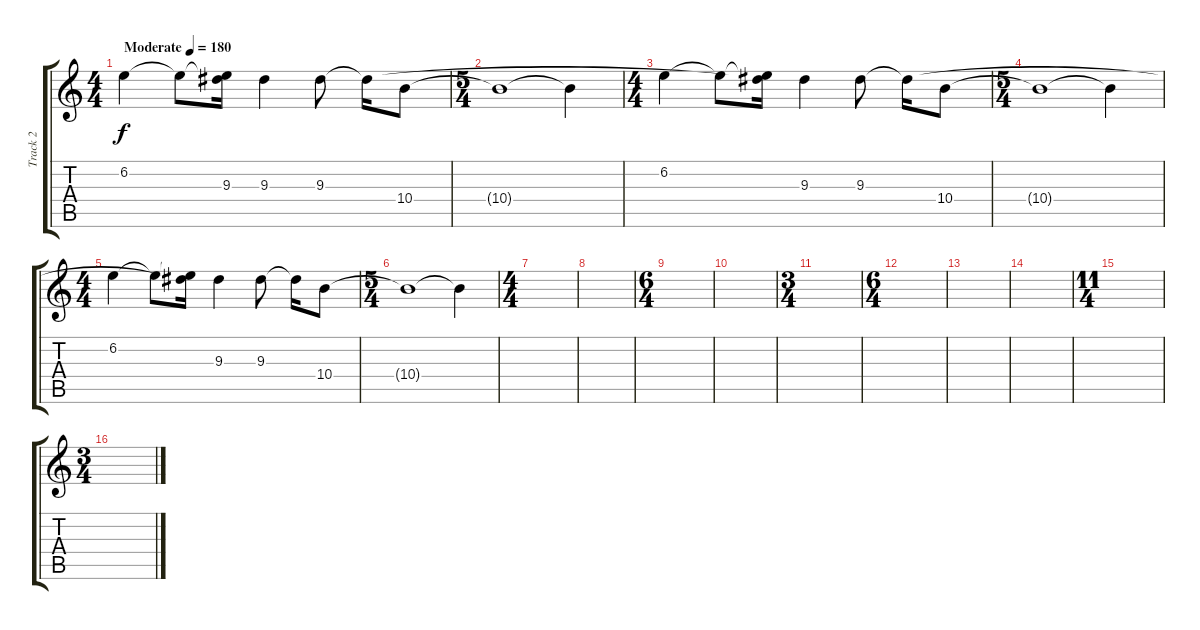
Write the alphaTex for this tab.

\track ("Track 2" "Track 2") {instrument electricguitarjazz}
\staff {score tabs}
\tuning (Db4 Bb3 Gb3 Db3 Ab2 Db2) {hide}
\ts (4 4)
\tempo (180 "Moderate")
\clef g2
\ks c
6.2.4{dy f instrument electricguitarjazz} 6.2{t}.8 (6.2{t} 9.3).16 9.3.4 9.3.8 9.3{t}.16 10.4.8 |
\ts (5 4)
10.4{t}.1 10.4{t}.4 |
\ts (4 4)
6.2.4 6.2{t}.8 (6.2{t} 9.3{t}).16 9.3.4 9.3.8 9.3{t}.16 10.4.8 |
\ts (5 4)
10.4{t}.1 10.4{t}.4 |
\ts (4 4)
6.2.4 6.2{t}.8 (6.2{t} 9.3{t}).16 9.3.4 9.3.8 9.3{t}.16 10.4.8 |
\ts (5 4)
10.4{t}.1 10.4{t}.4 |
\ts (4 4)
|
|
\ts (6 4)
|
|
\ts (3 4)
|
\ts (6 4)
|
|
|
\ts (11 4)
|
\ts (3 4)
